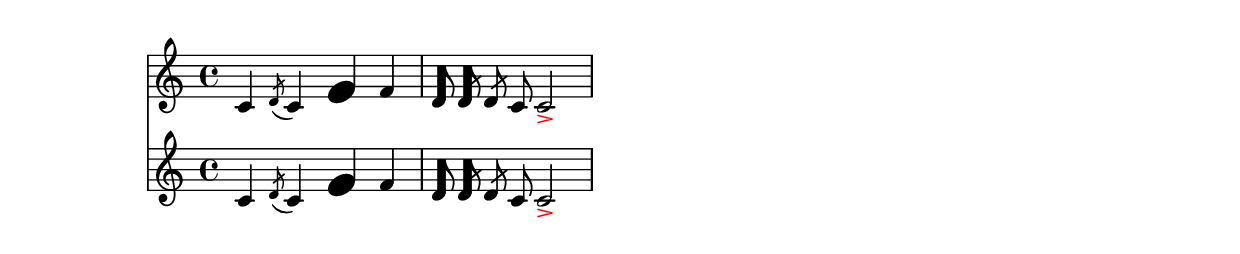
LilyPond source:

\version "2.19.21"

\header {
  texidoc = "The @code{\\quoteDuring} command shall also quote correctly all
  @code{\\override}, @code{\\once \\override}, @code{\\revert}, @code{\\set},
  @code{\\unset} and @code{\\tweak} events. The first line contains the
  original music, the second line quotes the whole music and should look
  identical.

  By default, not all events are quoted. By setting the quoted event types to
  @code{'(StreamEvent)}, everything should be quoted."
}

mus = \relative {
  % Acciaccaturas contain a slur and  \override Flag.stroke-style
  % Thus, we're checking \override here
  c'4 \acciaccatura d8 c4
  % Checking \set and \unset
  \set fontSize = #6 f
  \unset fontSize f |

  \set autoBeaming = ##f
  % Checking \once \override
  \once \override Stem.thickness = #8.0 d8
  % Checking two overrides
  \override Stem.thickness = #8.0 \override Flag.stroke-style = "grace"
  d8
  % reverting one of them
  \revert Stem.thickness d8
  % and the other
  \revert Flag.stroke-style c8

  % checking tweaks
  c2-\tweak color #red ->
}
\addQuote "music" \mus

\layout {
  \context {
    \Score
    quotedEventTypes = #'(StreamEvent)
  }
}

\score
{ <<
  \new Staff \mus
  \new Voice { \quoteDuring #"music" s1*2 }
>> }
